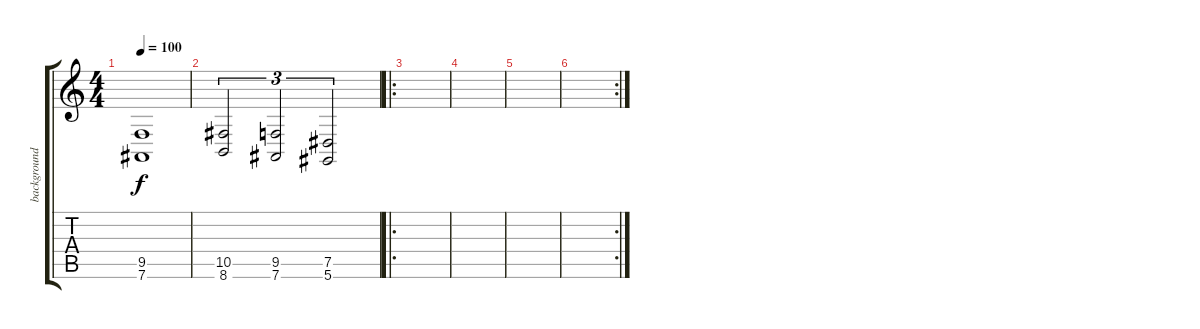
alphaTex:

\track ("background 4" "background") {instrument synthstrings1}
\staff {score tabs}
\tuning (Eb4 Bb3 Gb3 Db3 Ab2 Eb2) {hide}
\ts (4 4)
\tempo 100
\clef g2
\ks c
(9.5 7.6).1{dy f} |
(10.5 8.6).2{tu (3 2)} (9.5 7.6).2{tu (3 2)} (7.5 5.6).2{tu (3 2)} |
\ro
|
|
|
\rc 2
